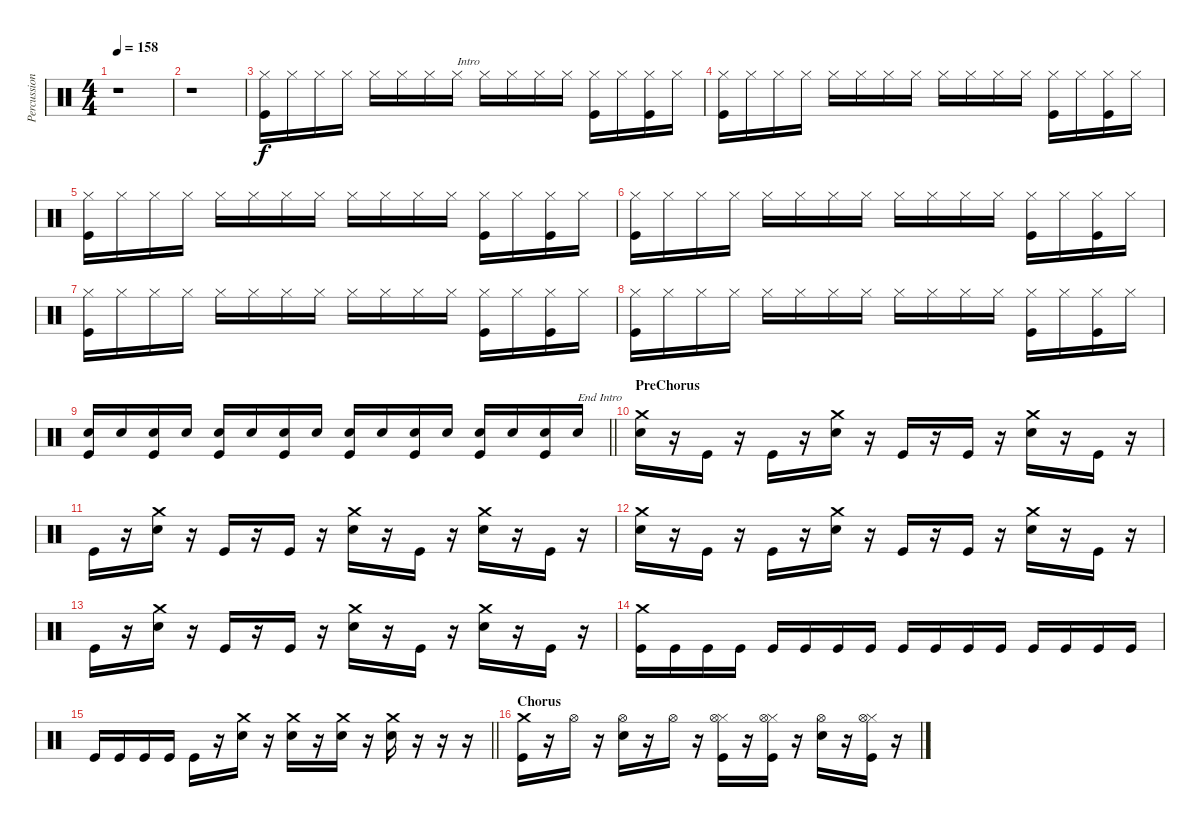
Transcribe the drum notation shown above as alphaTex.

\track ("Percussion" "Percussion") {instrument percussion}
\staff {score}
\articulation defaults
\ts (4 4)
\tempo 158
\clef neutral
\ks c
r.1{dy f} |
r.1 |
("Kick (hit)" "Hi-Hat (closed)").16 "Hi-Hat (closed)".16 "Hi-Hat (closed)".16 "Hi-Hat (closed)".16 "Hi-Hat (closed)".16 "Hi-Hat (closed)".16 "Hi-Hat (closed)".16 "Hi-Hat (closed)".16{txt "Intro"} "Hi-Hat (closed)".16 "Hi-Hat (closed)".16 "Hi-Hat (closed)".16 "Hi-Hat (closed)".16 ("Kick (hit)" "Hi-Hat (closed)").16 "Hi-Hat (closed)".16 ("Kick (hit)" "Hi-Hat (closed)").16 "Hi-Hat (closed)".16 |
("Kick (hit)" "Hi-Hat (closed)").16 "Hi-Hat (closed)".16 "Hi-Hat (closed)".16 "Hi-Hat (closed)".16 "Hi-Hat (closed)".16 "Hi-Hat (closed)".16 "Hi-Hat (closed)".16 "Hi-Hat (closed)".16 "Hi-Hat (closed)".16 "Hi-Hat (closed)".16 "Hi-Hat (closed)".16 "Hi-Hat (closed)".16 ("Kick (hit)" "Hi-Hat (closed)").16 "Hi-Hat (closed)".16 ("Kick (hit)" "Hi-Hat (closed)").16 "Hi-Hat (closed)".16 |
("Kick (hit)" "Hi-Hat (closed)").16 "Hi-Hat (closed)".16 "Hi-Hat (closed)".16 "Hi-Hat (closed)".16 "Hi-Hat (closed)".16 "Hi-Hat (closed)".16 "Hi-Hat (closed)".16 "Hi-Hat (closed)".16 "Hi-Hat (closed)".16 "Hi-Hat (closed)".16 "Hi-Hat (closed)".16 "Hi-Hat (closed)".16 ("Kick (hit)" "Hi-Hat (closed)").16 "Hi-Hat (closed)".16 ("Kick (hit)" "Hi-Hat (closed)").16 "Hi-Hat (closed)".16 |
("Kick (hit)" "Hi-Hat (closed)").16 "Hi-Hat (closed)".16 "Hi-Hat (closed)".16 "Hi-Hat (closed)".16 "Hi-Hat (closed)".16 "Hi-Hat (closed)".16 "Hi-Hat (closed)".16 "Hi-Hat (closed)".16 "Hi-Hat (closed)".16 "Hi-Hat (closed)".16 "Hi-Hat (closed)".16 "Hi-Hat (closed)".16 ("Kick (hit)" "Hi-Hat (closed)").16 "Hi-Hat (closed)".16 ("Kick (hit)" "Hi-Hat (closed)").16 "Hi-Hat (closed)".16 |
("Kick (hit)" "Hi-Hat (closed)").16 "Hi-Hat (closed)".16 "Hi-Hat (closed)".16 "Hi-Hat (closed)".16 "Hi-Hat (closed)".16 "Hi-Hat (closed)".16 "Hi-Hat (closed)".16 "Hi-Hat (closed)".16 "Hi-Hat (closed)".16 "Hi-Hat (closed)".16 "Hi-Hat (closed)".16 "Hi-Hat (closed)".16 ("Kick (hit)" "Hi-Hat (closed)").16 "Hi-Hat (closed)".16 ("Kick (hit)" "Hi-Hat (closed)").16 "Hi-Hat (closed)".16 |
("Kick (hit)" "Hi-Hat (closed)").16 "Hi-Hat (closed)".16 "Hi-Hat (closed)".16 "Hi-Hat (closed)".16 "Hi-Hat (closed)".16 "Hi-Hat (closed)".16 "Hi-Hat (closed)".16 "Hi-Hat (closed)".16 "Hi-Hat (closed)".16 "Hi-Hat (closed)".16 "Hi-Hat (closed)".16 "Hi-Hat (closed)".16 ("Kick (hit)" "Hi-Hat (closed)").16 "Hi-Hat (closed)".16 ("Kick (hit)" "Hi-Hat (closed)").16 "Hi-Hat (closed)".16 |
\barLineRight lightlight
("Kick (hit)" "Snare (hit) 2").16 "Snare (hit) 2".16 ("Kick (hit)" "Snare (hit) 2").16 "Snare (hit) 2".16 ("Kick (hit)" "Snare (hit) 2").16 "Snare (hit) 2".16 ("Kick (hit)" "Snare (hit) 2").16 "Snare (hit) 2".16 ("Kick (hit)" "Snare (hit) 2").16 "Snare (hit) 2".16 ("Kick (hit)" "Snare (hit) 2").16 "Snare (hit) 2".16 ("Kick (hit)" "Snare (hit) 2").16 "Snare (hit) 2".16 ("Kick (hit)" "Snare (hit) 2").16 "Snare (hit) 2".16{txt "End Intro"} |
\section ("" "PreChorus")
("Snare (hit) 2" "Crash medium (hit)").16 r.16 "Kick (hit)".16 r.16 "Kick (hit)".16 r.16 ("Snare (hit) 2" "Crash medium (hit)").16 r.16 "Kick (hit)".16 r.16 "Kick (hit)".16 r.16 ("Snare (hit) 2" "Crash medium (hit)").16 r.16 "Kick (hit)".16 r.16 |
"Kick (hit)".16 r.16 ("Snare (hit) 2" "Crash medium (hit)").16 r.16 "Kick (hit)".16 r.16 "Kick (hit)".16 r.16 ("Snare (hit) 2" "Crash medium (hit)").16 r.16 "Kick (hit)".16 r.16 ("Snare (hit) 2" "Crash medium (hit)").16 r.16 "Kick (hit)".16 r.16 |
("Snare (hit) 2" "Crash medium (hit)").16 r.16 "Kick (hit)".16 r.16 "Kick (hit)".16 r.16 ("Snare (hit) 2" "Crash medium (hit)").16 r.16 "Kick (hit)".16 r.16 "Kick (hit)".16 r.16 ("Snare (hit) 2" "Crash medium (hit)").16 r.16 "Kick (hit)".16 r.16 |
"Kick (hit)".16 r.16 ("Snare (hit) 2" "Crash medium (hit)").16 r.16 "Kick (hit)".16 r.16 "Kick (hit)".16 r.16 ("Snare (hit) 2" "Crash medium (hit)").16 r.16 "Kick (hit)".16 r.16 ("Snare (hit) 2" "Crash medium (hit)").16 r.16 "Kick (hit)".16 r.16 |
("Crash medium (hit)" "Kick (hit)").16 "Kick (hit)".16 "Kick (hit)".16 "Kick (hit)".16 "Kick (hit)".16 "Kick (hit)".16 "Kick (hit)".16 "Kick (hit)".16 "Kick (hit)".16 "Kick (hit)".16 "Kick (hit)".16 "Kick (hit)".16 "Kick (hit)".16 "Kick (hit)".16 "Kick (hit)".16 "Kick (hit)".16 |
\barLineRight lightlight "Kick (hit)".16 "Kick (hit)".16 "Kick (hit)".16 "Kick (hit)".16 "Kick (hit)".16
r.16 ("Crash medium (hit)" "Snare (hit) 2").16 r.16 ("Crash medium (hit)" "Snare (hit) 2").16 r.16 ("Crash medium (hit)" "Snare (hit) 2").16 r.16 ("Crash medium (hit)" "Snare (hit) 2").16 r.16 r.16 r.16 |
\section ("" "Chorus")
("Kick (hit)" "Crash medium (hit)").16 r.16 "Hi-Hat (open)".16 r.16 ("Hi-Hat (open)" "Snare (hit) 2").16 r.16 "Hi-Hat (open)".16 r.16 ("Kick (hit)" "Hi-Hat (closed)" "Hi-Hat (open)").16 r.16 ("Kick (hit)" "Hi-Hat (closed)" "Hi-Hat (open)").16 r.16 ("Hi-Hat (open)" "Snare (hit) 2").16 r.16 ("Kick (hit)" "Hi-Hat (closed)" "Hi-Hat (open)").16 r.16
